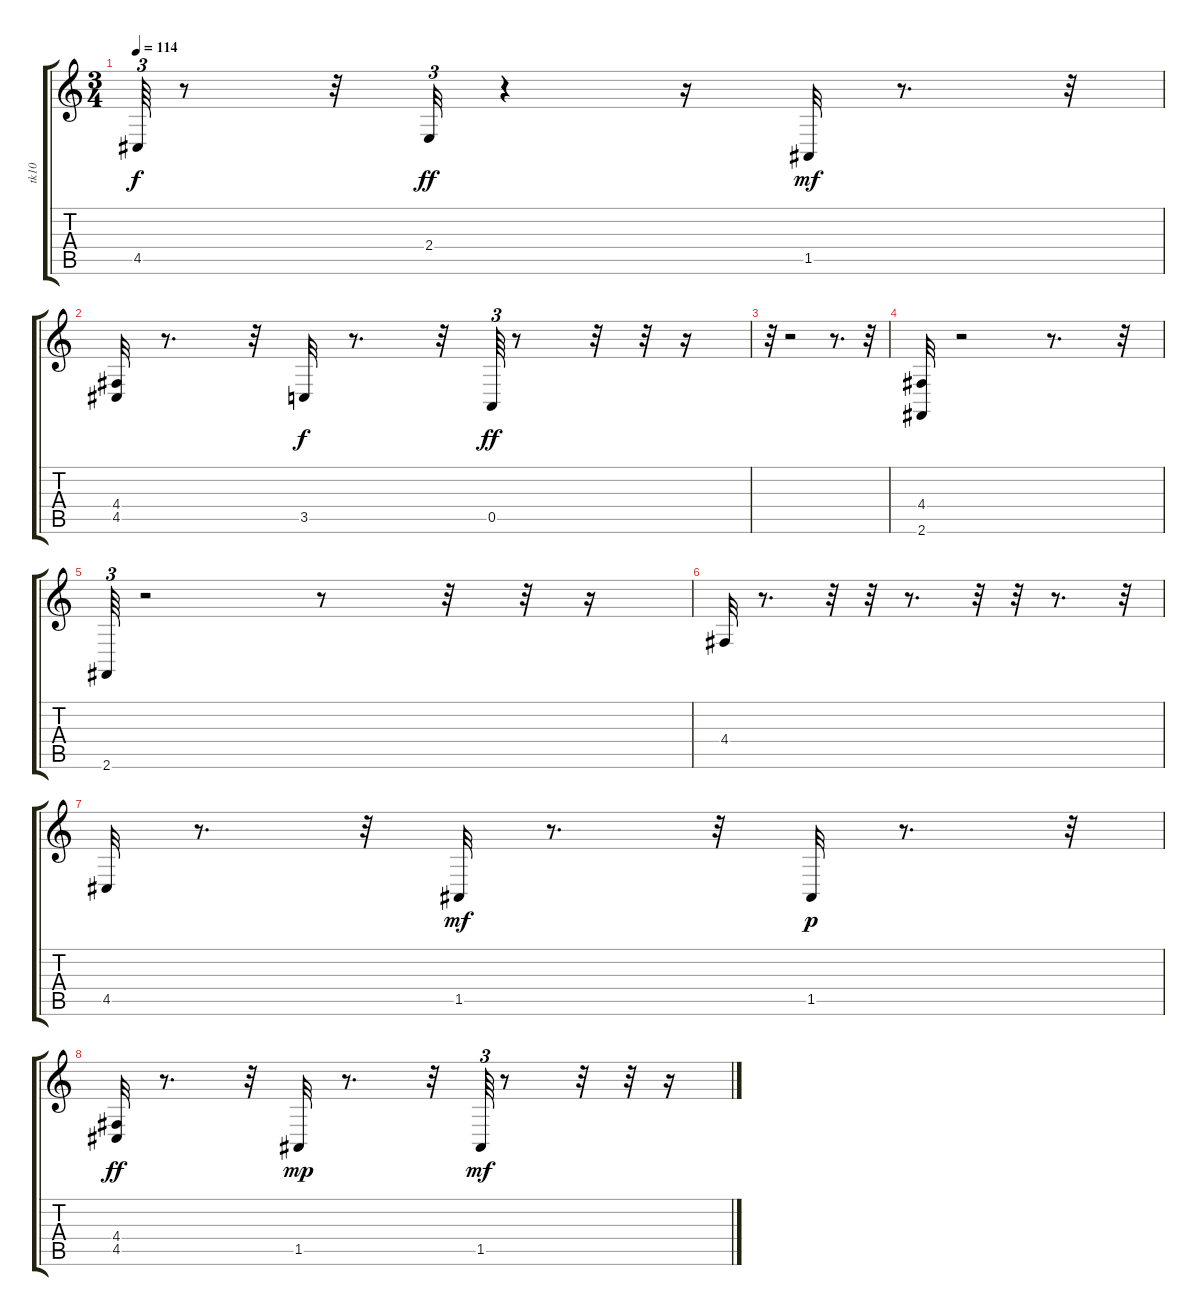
\track ("tk10" "tk10") {instrument acousticgrandpiano}
\staff {score tabs}
\tuning (E4 B3 G3 D3 A2 E2) {hide}
\ts (3 4)
\tempo 114
\clef g2
\ks c
4.5.64{tu (3 2) dy f} r.8 r.32 2.4.32{tu (3 2) dy ff} r.4 r.16 1.5.32{dy mf} r.8{d} r.32 |
(4.4 4.5).32 r.8{d} r.32 3.5.32{dy f} r.8{d} r.32 0.5.64{tu (3 2) dy ff} r.8 r.32 r.32{tu (3 2)} r.16 |
r.32 r.2 r.8{d} r.32 |
(4.4 2.6).32 r.2 r.8{d} r.32 |
2.6.64{tu (3 2)} r.2 r.8 r.32 r.32{tu (3 2)} r.16 |
4.4.32 r.8{d} r.32 r.32 r.8{d} r.32 r.32 r.8{d} r.32 |
4.5.32 r.8{d} r.32 1.5.32{dy mf} r.8{d} r.32 1.5.32{dy p} r.8{d} r.32 |
(4.4 4.5).32{dy ff} r.8{d} r.32 1.5.32{dy mp} r.8{d} r.32 1.5.64{tu (3 2) dy mf} r.8 r.32 r.32{tu (3 2)} r.16
